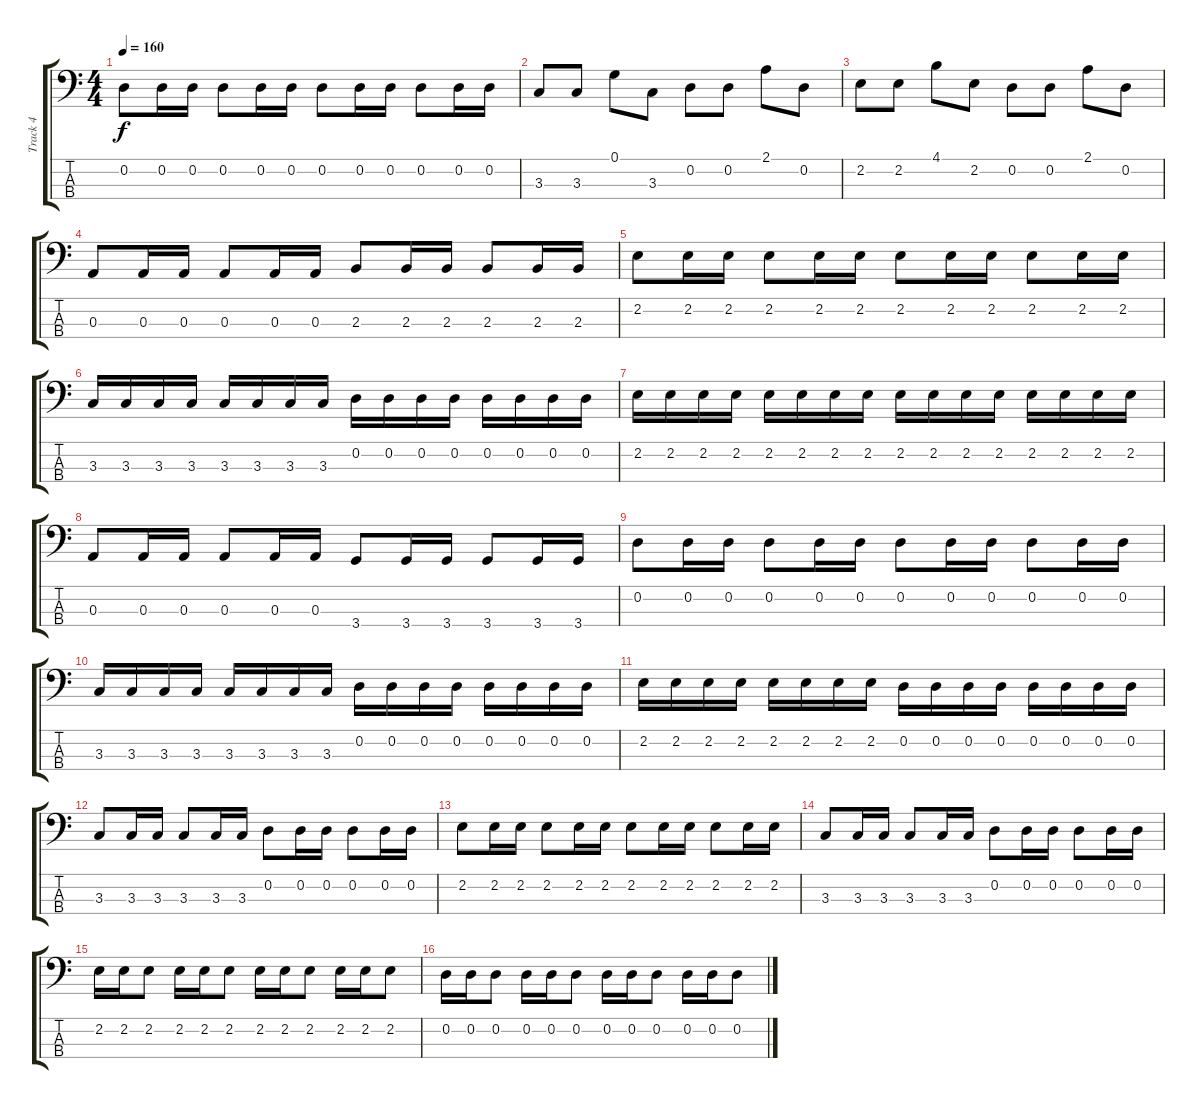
\track ("Track 4" "Track 4") {instrument electricbasspick}
\staff {score tabs}
\tuning (G2 D2 A1 E1) {hide}
\ts (4 4)
\tempo 160
\clef f4
\ks c
0.2.8{dy f} 0.2.16 0.2.16 0.2.8 0.2.16 0.2.16 0.2.8 0.2.16 0.2.16 0.2.8 0.2.16 0.2.16 |
3.3.8 3.3.8 0.1.8 3.3.8 0.2.8 0.2.8 2.1.8 0.2.8 |
2.2.8 2.2.8 4.1.8 2.2.8 0.2.8 0.2.8 2.1.8 0.2.8 |
0.3.8 0.3.16 0.3.16 0.3.8 0.3.16 0.3.16 2.3.8 2.3.16 2.3.16 2.3.8 2.3.16 2.3.16 |
2.2.8 2.2.16 2.2.16 2.2.8 2.2.16 2.2.16 2.2.8 2.2.16 2.2.16 2.2.8 2.2.16 2.2.16 |
3.3.16 3.3.16 3.3.16 3.3.16 3.3.16 3.3.16 3.3.16 3.3.16 0.2.16 0.2.16 0.2.16 0.2.16 0.2.16 0.2.16 0.2.16 0.2.16 |
2.2.16 2.2.16 2.2.16 2.2.16 2.2.16 2.2.16 2.2.16 2.2.16 2.2.16 2.2.16 2.2.16 2.2.16 2.2.16 2.2.16 2.2.16 2.2.16 |
0.3.8 0.3.16 0.3.16 0.3.8 0.3.16 0.3.16 3.4.8 3.4.16 3.4.16 3.4.8 3.4.16 3.4.16 |
0.2.8 0.2.16 0.2.16 0.2.8 0.2.16 0.2.16 0.2.8 0.2.16 0.2.16 0.2.8 0.2.16 0.2.16 |
3.3.16 3.3.16 3.3.16 3.3.16 3.3.16 3.3.16 3.3.16 3.3.16 0.2.16 0.2.16 0.2.16 0.2.16 0.2.16 0.2.16 0.2.16 0.2.16 |
2.2.16 2.2.16 2.2.16 2.2.16 2.2.16 2.2.16 2.2.16 2.2.16 0.2.16 0.2.16 0.2.16 0.2.16 0.2.16 0.2.16 0.2.16 0.2.16 |
3.3.8 3.3.16 3.3.16 3.3.8 3.3.16 3.3.16 0.2.8 0.2.16 0.2.16 0.2.8 0.2.16 0.2.16 |
2.2.8 2.2.16 2.2.16 2.2.8 2.2.16 2.2.16 2.2.8 2.2.16 2.2.16 2.2.8 2.2.16 2.2.16 |
3.3.8 3.3.16 3.3.16 3.3.8 3.3.16 3.3.16 0.2.8 0.2.16 0.2.16 0.2.8 0.2.16 0.2.16 |
2.2.16 2.2.16 2.2.8 2.2.16 2.2.16 2.2.8 2.2.16 2.2.16 2.2.8 2.2.16 2.2.16 2.2.8 |
0.2.16 0.2.16 0.2.8 0.2.16 0.2.16 0.2.8 0.2.16 0.2.16 0.2.8 0.2.16 0.2.16 0.2.8
